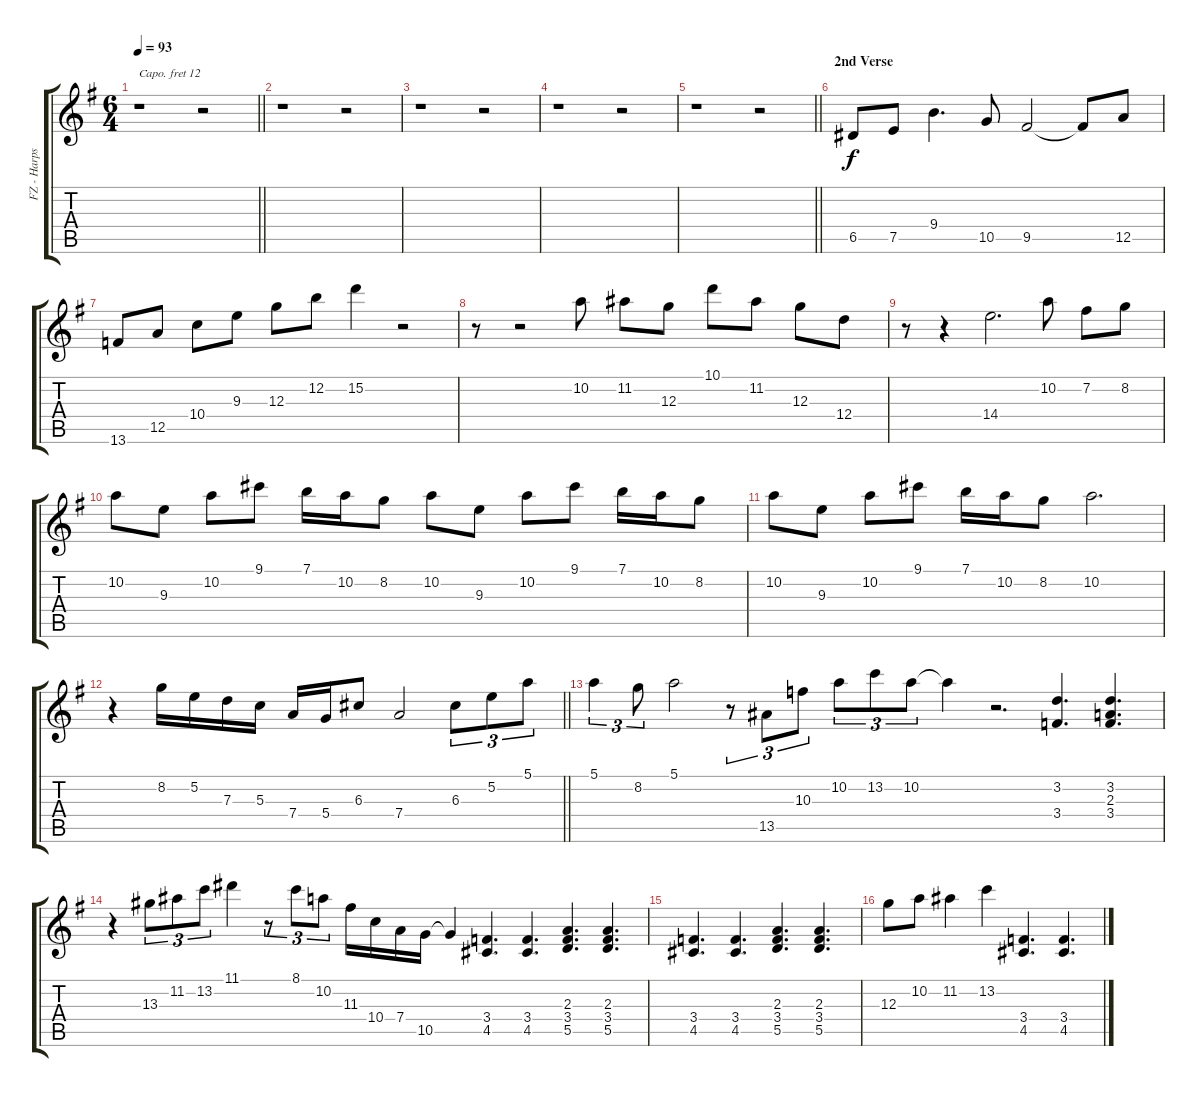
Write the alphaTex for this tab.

\track ("FZ - Harpsicord" "FZ - Harps") {instrument harpsichord}
\staff {score tabs}
\capo 12
\tuning (E4 B3 G3 D3 A2 E2) {hide}
\ts (6 4)
\tempo 93
\clef g2
\barLineRight lightlight
\ks g
r.1{dy f} r.2 |
r.1 r.2 |
r.1 r.2 |
r.1 r.2 |
\barLineRight lightlight
r.1 r.2 |
\section ("" "2nd Verse")
6.5.8 7.5.8 9.4.4{d} 10.5.8 9.5.2 9.5{t}.8 12.5.8 |
13.6.8 12.5.8 10.4.8 9.3.8 12.3.8 12.2.8 15.2.4 r.2 |
r.8 r.2 10.2.8 11.2.8 12.3.8 10.1.8 11.2.8 12.3.8 12.4.8 |
r.8 r.4 14.4.2{d} 10.2.8 7.2.8 8.2.8 |
10.2.8 9.3.8 10.2.8 9.1.8 7.1.16 10.2.16 8.2.8 10.2.8 9.3.8 10.2.8 9.1.8 7.1.16 10.2.16 8.2.8 |
10.2.8 9.3.8 10.2.8 9.1.8 7.1.16 10.2.16 8.2.8 10.2.2{d} |
\barLineRight lightlight
r.4 8.2.16 5.2.16 7.3.16 5.3.16 7.4.16 5.4.16 6.3.8 7.4.2 6.3.8{tu (3 2)} 5.2.8{tu (3 2)} 5.1.8{tu (3 2)} |
5.1.4{tu (3 2)} 8.2.8{tu (3 2)} 5.1.2 r.8{tu (3 2)} 13.5.8{tu (3 2)} 10.3.8{tu (3 2)} 10.2.8{tu (3 2)} 13.2.8{tu (3 2)} 10.2.8{tu (3 2)} 10.2{t}.4 r.2{d} (3.2 3.4).4{d} (3.2 2.3 3.4).4{d} |
r.4 13.3.8{tu (3 2)} 11.2.8{tu (3 2)} 13.2.8{tu (3 2)} 11.1.4 r.8{tu (3 2)} 8.1.8{tu (3 2)} 10.2.8{tu (3 2)} 11.3.16 10.4.16 7.4.16 10.5.16 10.5{t}.4 (3.4 4.5).4{d} (3.4 4.5).4{d} (2.3 3.4 5.5).4{d} (2.3 3.4 5.5).4{d} |
(3.4 4.5).4{d} (3.4 4.5).4{d} (2.3 3.4 5.5).4{d} (2.3 3.4 5.5).4{d} |
12.3.8 10.2.8 11.2.4 13.2.4 (3.4 4.5).4{d} (3.4 4.5).4{d}
